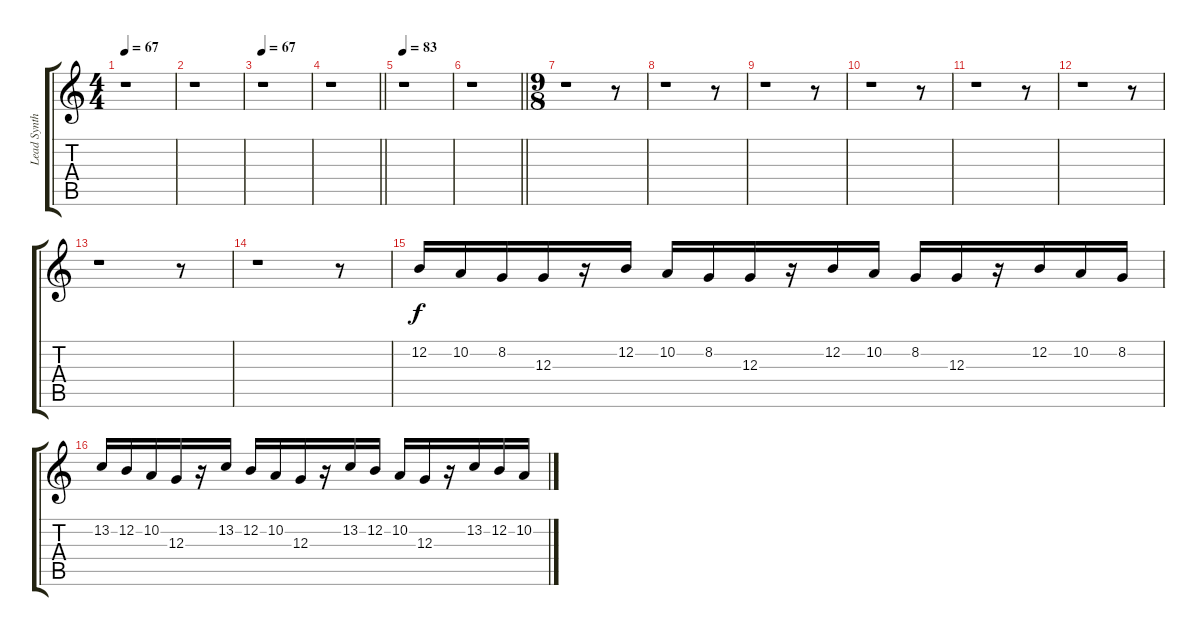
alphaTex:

\track ("Lead Synth" "Lead Synth") {instrument lead2sawtooth}
\staff {score tabs}
\tuning (E4 B3 G3 D3 A2 E2) {hide}
\ts (4 4)
\tempo 67
\clef g2
\ks c
r.1{dy f} |
r.1 |
\tempo 67
r.1 |
\barLineRight lightlight
r.1 |
\section ("" "")
\tempo 83
r.1 |
\barLineRight lightlight
r.1 |
\ts (9 8)
\section ("" "")
r.1 r.8 |
r.1 r.8 |
r.1 r.8 |
r.1 r.8 |
r.1 r.8 |
r.1 r.8 |
r.1 r.8 |
r.1 r.8 |
\section ("" "")
12.2.16 10.2.16 8.2.16 12.3.16 r.16 12.2.16 10.2.16 8.2.16 12.3.16 r.16 12.2.16 10.2.16 8.2.16 12.3.16 r.16 12.2.16 10.2.16 8.2.16 |
13.2.16 12.2.16 10.2.16 12.3.16 r.16 13.2.16 12.2.16 10.2.16 12.3.16 r.16 13.2.16 12.2.16 10.2.16 12.3.16 r.16 13.2.16 12.2.16 10.2.16
